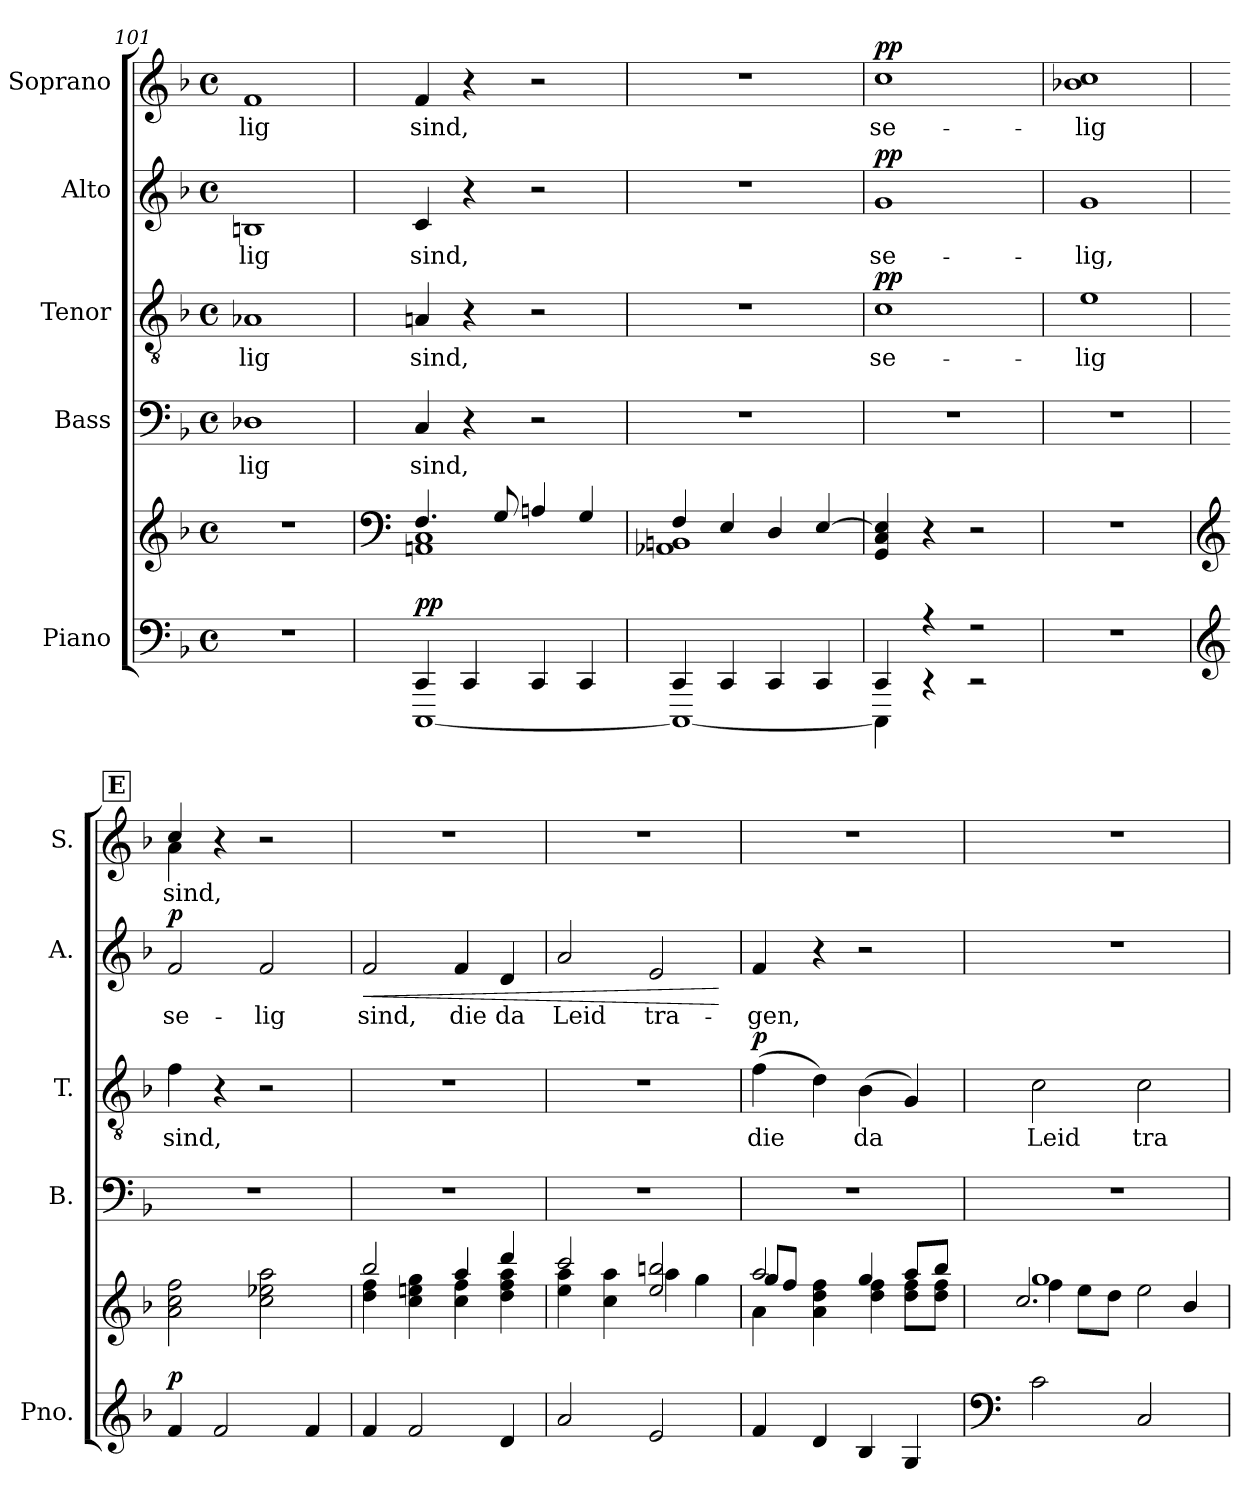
**kern	**kern	**dynam	**kern	**text	**kern	**text	**dynam	**kern	**text	**dynam	**kern	**text	**dynam
*part5	*part5	*part5	*part4	*part4	*part3	*part3	*part3	*part2	*part2	*part2	*part1	*part1	*part1
*staff6	*staff5	*staff5/6	*staff4	*staff4	*staff3	*staff3	*staff3	*staff2	*staff2	*staff2	*staff1	*staff1	*staff1
*I"Piano	*	*	*I"Bass	*	*I"Tenor	*	*	*I"Alto	*	*	*I"Soprano	*	*
*I'Pno.	*	*	*I'B.	*	*I'T.	*	*	*I'A.	*	*	*I'S.	*	*
*clefF4	*clefG2	*	*clefF4	*	*clefGv2	*	*	*clefG2	*	*	*clefG2	*	*
*k[b-]	*k[b-]	*	*k[b-]	*	*k[b-]	*	*	*k[b-]	*	*	*k[b-]	*	*
*M4/4	*M4/4	*	*M4/4	*	*M4/4	*	*	*M4/4	*	*	*M4/4	*	*
*met(c)	*met(c)	*	*met(c)	*	*met(c)	*	*	*met(c)	*	*	*met(c)	*	*
=101	=101	=101	=101	=101	=101	=101	=101	=101	=101	=101	=101	=101	=101
!	!	!	!	!LO:LY:b	!	!LO:LY:b	!	!	!LO:LY:b	!	!	!LO:LY:b	!
1r	1r	.	1D-X	-lig	1A-X	-lig	.	1Bn	-lig	.	1f	-lig	.
=102	=102	=102	=102	=102	=102	=102	=102	=102	=102	=102	=102	=102	=102
*	*clefF4	*	*	*	*	*	*	*	*	*	*	*	*
*^	*^	*	*	*	*	*	*	*	*	*	*	*	*
!	!	!	!	!LO:DY:a=2	!	!LO:LY:b	!	!LO:LY:b	!	!	!LO:LY:b	!	!	!LO:LY:b	!
4CC/	[1CCC	4.F/	1AAn 1C	pp	4C/	sind,	4An/	sind,	.	4c/	sind,	.	4f/	sind,	.
4CC/	.	.	.	.	4r	.	4r	.	.	4r	.	.	4r	.	.
.	.	8G/	.	.	.	.	.	.	.	.	.	.	.	.	.
4CC/	.	4An/	.	.	2r	.	2r	.	.	2r	.	.	2r	.	.
4CC/	.	4G/	.	.	.	.	.	.	.	.	.	.	.	.	.
=103	=103	=103	=103	=103	=103	=103	=103	=103	=103	=103	=103	=103	=103	=103	=103
4CC/	1CCC_	4F/	1AA-X 1BBn	.	1r	.	1r	.	.	1r	.	.	1r	.	.
4CC/	.	4E/	.	.	.	.	.	.	.	.	.	.	.	.	.
4CC/	.	4D/	.	.	.	.	.	.	.	.	.	.	.	.	.
4CC/	.	[4E/	.	.	.	.	.	.	.	.	.	.	.	.	.
*	*	*v	*v	*	*	*	*	*	*	*	*	*	*	*	*
=104	=104	=104	=104	=104	=104	=104	=104	=104	=104	=104	=104	=104	=104	=104
!	!	!	!	!	!	!	!LO:LY:b	!LO:DY:a	!	!LO:LY:b	!LO:DY:a	!	!LO:LY:b	!LO:DY:a
4CC/	4CCC\]	4GG/ 4C/ 4E/]	.	1r	.	1c	se-	pp	1g	se-	pp	1cc	se-	pp
4r	4r	4r	.	.	.	.	.	.	.	.	.	.	.	.
2r	2r	2r	.	.	.	.	.	.	.	.	.	.	.	.
=105	=105	=105	=105	=105	=105	=105	=105	=105	=105	=105	=105	=105	=105	=105
!	!	!	!	!	!	!	!LO:LY:b	!	!	!LO:LY:b	!	!	!LO:LY:b	!
*v	*v	*	*	*	*	*	*	*	*	*	*	*	*	*
1r	1r	.	1r	.	1e	-lig	.	1g	-lig,	.	1b-X 1cc	-lig	.
!!LO:REH:place=s1:a:B:fs=14:t=E
=106	=106	=106	=106	=106	=106	=106	=106	=106	=106	=106	=106	=106	=106
*clefG2	*clefG2	*	*	*	*	*	*	*	*	*	*	*	*
!	!	!LO:DY:a=2	!	!	!	!LO:LY:b	!	!	!LO:LY:b	!LO:DY:a	!	!LO:LY:b	!
*	*	*	*	*	*	*	*	*	*	*	*^	*	*
4f/	2a\ 2cc\ 2ff\	p	1r	.	4f\	sind,	.	2f/	se-	p	4cc/	4a\	sind,	.
2f/	.	.	.	.	4r	.	.	.	.	.	4r	4ryy	.	.
!	!	!	!	!	!	!	!	!	!LO:LY:b	!	!	!	!	!
.	2cc\ 2ee-X\ 2aa\	.	.	.	2r	.	.	2f/	-lig	.	2r	2ryy	.	.
4f/	.	.	.	.	.	.	.	.	.	.	.	.	.	.
*	*	*	*	*	*	*	*	*	*	*	*v	*v	*	*
=107	=107	=107	=107	=107	=107	=107	=107	=107	=107	=107	=107	=107	=107
*	*^	*	*	*	*	*	*	*	*	*	*	*	*
!	!	!	!	!	!	!	!	!	!	!LO:LY:b	!LO:HP:b	!	!	!
4f/	2bb-/	4dd\ 4ff\	.	1r	.	1r	.	.	2f/	sind,	<	1r	.	.
2f/	.	4cc\ 4een\ 4gg\	.	.	.	.	.	.	.	.	.	.	.	.
!	!	!	!	!	!	!	!	!	!	!LO:LY:b	!	!	!	!
.	4aa/	4cc\ 4ff\	.	.	.	.	.	.	4f/	die	.	.	.	.
!	!	!	!	!	!	!	!	!	!	!LO:LY:b	!	!	!	!
4d/	4ddd/	4dd\ 4ff\ 4aa\	.	.	.	.	.	.	4d/	da	.	.	.	.
=108	=108	=108	=108	=108	=108	=108	=108	=108	=108	=108	=108	=108	=108	=108
!	!	!	!	!	!	!	!	!	!	!LO:LY:b	!	!	!	!
2a/	2ccc/	4ee\ 4aa\	.	1r	.	1r	.	.	2a/	Leid	.	1r	.	.
.	.	4cc\ 4aa\	.	.	.	.	.	.	.	.	.	.	.	.
!	!	!	!	!	!	!	!	!	!	!LO:LY:b	!	!	!	!
2e/	2ee/ 2bbn/	4aa\	.	.	.	.	.	.	2e/	tra-	.	.	.	.
.	.	4gg\	.	.	.	.	.	.	.	.	.	.	.	.
*	*v	*v	*	*	*	*	*	*	*	*	*	*	*	*
.	.	.	.	.	.	.	.	.	.	[	.	.	.
=109	=109	=109	=109	=109	=109	=109	=109	=109	=109	=109	=109	=109	=109
*	*^	*	*	*	*	*	*	*	*	*	*	*	*
*	*	*^	*	*	*	*	*	*	*	*	*	*	*	*
!	!	!	!	!	!	!	!	!LO:LY:b	!LO:DY:a	!	!LO:LY:b	!	!	!	!
4f/	2aa/	4a\	8gg/L	.	1r	.	(>4f\	die	p	4f/	-gen,	.	1r	.	.
.	.	.	8ff/J	.	.	.	.	.	.	.	.	.	.	.	.
4d/	.	4a\ 4dd\ 4ff\	4ryy	.	.	.	4d\)	.	.	4r	.	.	.	.	.
!	!	!	!	!	!	!	!	!LO:LY:b	!	!	!	!	!	!	!
4B-/	4gg/	4dd\ 4ff\	2ryy	.	.	.	(>4B-\	da	.	2r	.	.	.	.	.
4G/	8aa/L	8dd\ 8ff\L	.	.	.	.	4G/)	.	.	.	.	.	.	.	.
.	8bb-/J	8dd\ 8ff\J	.	.	.	.	.	.	.	.	.	.	.	.	.
=110	=110	=110	=110	=110	=110	=110	=110	=110	=110	=110	=110	=110	=110	=110	=110
*clefF4	*	*	*	*	*	*	*	*	*	*	*	*	*	*	*
!	!	!	!	!	!	!	!	!LO:LY:b	!	!	!	!	!	!	!
2c\	1gg	4ff\	2.cc/	.	1r	.	2c\	Leid	.	1r	.	.	1r	.	.
.	.	8ee\L	.	.	.	.	.	.	.	.	.	.	.	.	.
.	.	8dd\J	.	.	.	.	.	.	.	.	.	.	.	.	.
!	!	!	!	!	!	!	!	!LO:LY:b	!	!	!	!	!	!	!
2C/	.	2ee\	.	.	.	.	2c\	tra-	.	.	.	.	.	.	.
.	.	.	4b-/	.	.	.	.	.	.	.	.	.	.	.	.
*	*v	*v	*v	*	*	*	*	*	*	*	*	*	*	*	*
=	=	=	=	=	=	=	=	=	=	=	=	=	=
*-	*-	*-	*-	*-	*-	*-	*-	*-	*-	*-	*-	*-	*-
